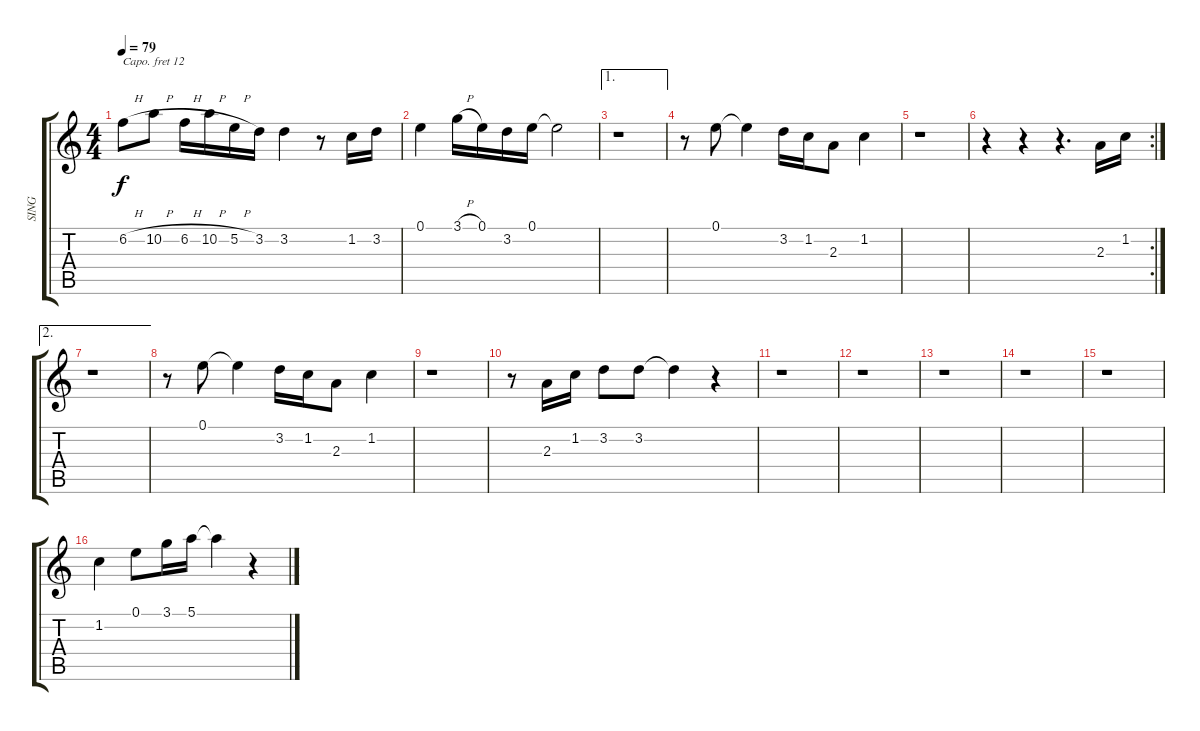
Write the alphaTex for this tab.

\track ("SING" "SING") {instrument panflute}
\staff {score tabs}
\capo 12
\tuning (E4 B3 G3 D3 A2 E2) {hide}
\ts (4 4)
\tempo 79
\clef g2
\ks c
6.2{h}.8{dy f} 10.2{h}.8 6.2{h}.16 10.2{h}.16 5.2{h}.16 3.2.16 3.2.4 r.8 1.2.16 3.2.16 |
0.1.4 3.1{h}.16 0.1.16 3.2.16 0.1.16 0.1{t}.2 |
\ae 1
r.1 |
r.8 0.1.8 0.1{t}.4 3.2.16 1.2.16 2.3.8 1.2.4 |
r.1 |
\rc 2
r.4 r.4 r.4{d} 2.3.16 1.2.16 |
\ae 2
r.1 |
r.8 0.1.8 0.1{t}.4 3.2.16 1.2.16 2.3.8 1.2.4 |
r.1 |
r.8 2.3.16 1.2.16 3.2.8 3.2.8 3.2{t}.4 r.4 |
r.1 |
r.1 |
r.1 |
r.1 |
r.1 |
1.2.4 0.1.8 3.1.16 5.1.16 5.1{t}.4 r.4
